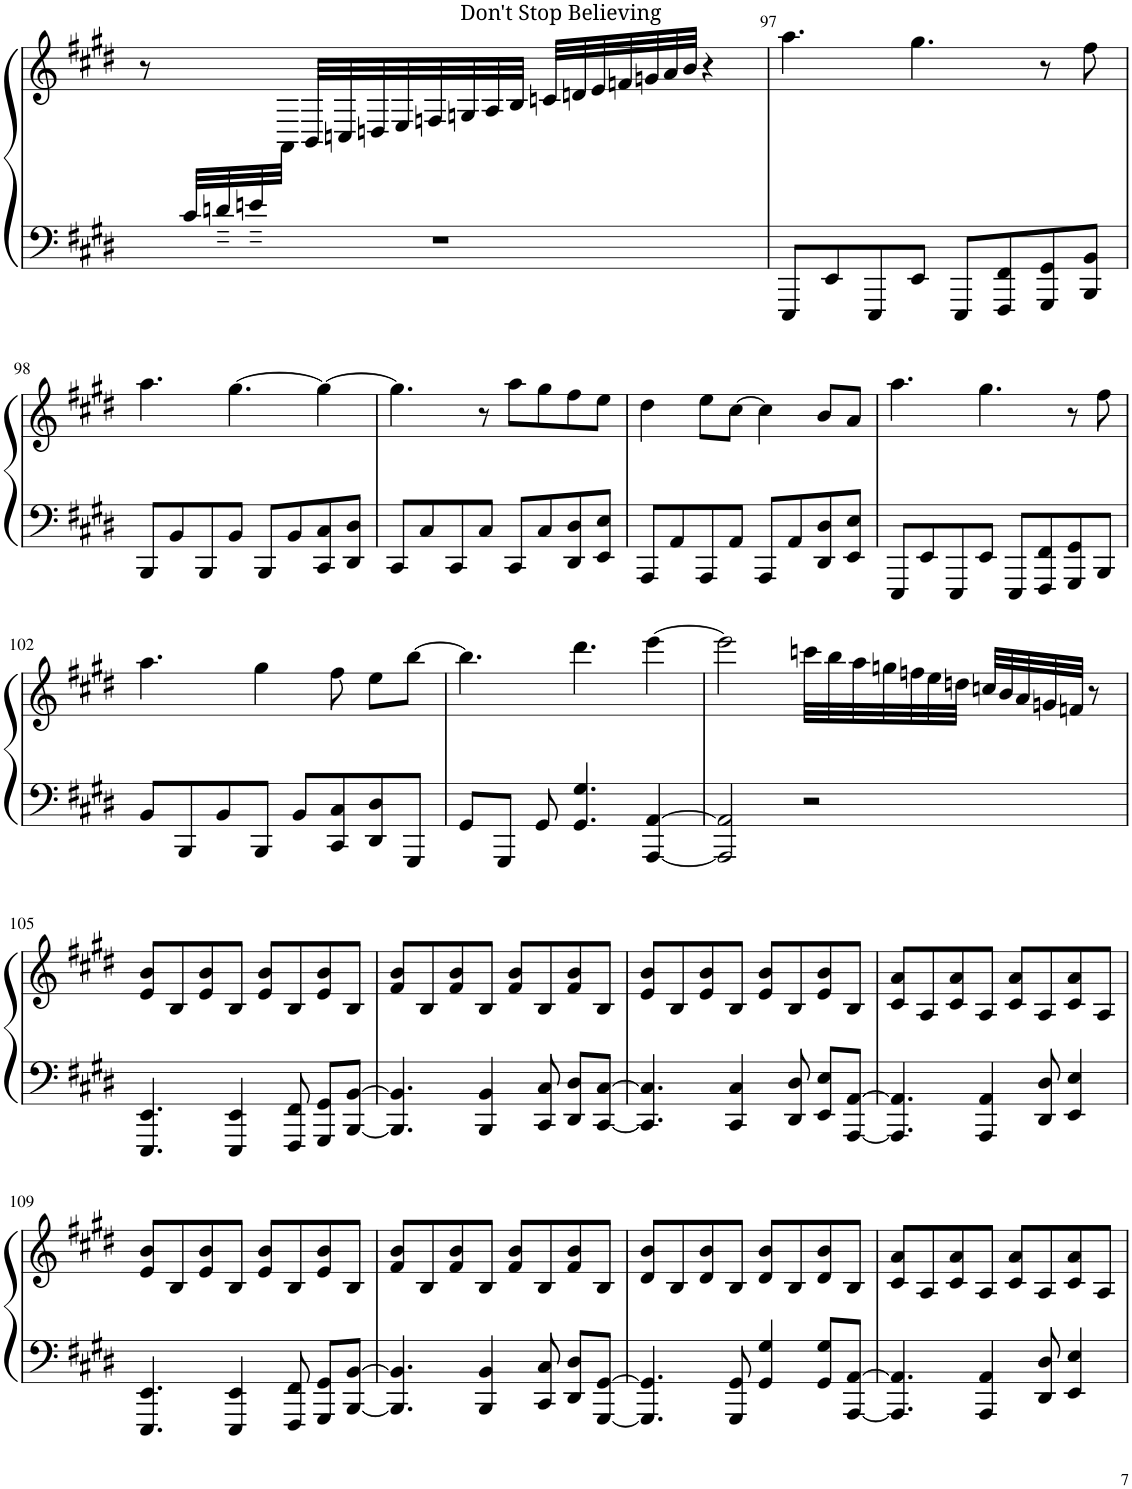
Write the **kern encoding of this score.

**kern	**kern
*part1	*part1
*staff2	*staff1
*I"Piano	*
*I'Pno	*
!!LO:PB:g=z
*clefF4	*clefG2
*k[f#c#g#d#]	*k[f#c#g#d#]
*M2/2	*M2/2
=96X1	=96X1
*^	*
8ryy	32%31r	8r
32c#/LLL	.	16.ryy
32dn~~/	.	.
32en~~/	.	.
2.ryy	.	32AA\JJJ
.	.	32BB/LLL
.	.	32Cn/
.	.	32Dn/
.	.	32E/
.	.	32Fn/
!	!	!LO:TX:a:t=Don't Stop Believing
.	.	32Gn/
.	.	32A/
.	.	32B/JJJ
.	.	32cn/LLL
.	.	32dn/
.	.	32e/
.	.	32fn/
.	.	32gn/
.	.	32a/
.	.	32b/JJJ
.	.	4r
*v	*v	*
=97	=97
8EEE/L	4.aa\
8EE/	.
8EEE/	.
8EE/J	4.gg#\
8EEE/L	.
8FFF#/ 8FF#/	.
8GGG#/ 8GG#/	8r
8BBB/ 8BB/J	8ff#\
!!LO:LB:g=z
=98	=98
8BBB/L	4.aa\
8BB/	.
8BBB/	.
8BB/J	[>4.gg#\
8BBB/L	.
8BB/	.
8CC#/ 8C#/	4gg#\_
8DD#/ 8D#/J	.
=99	=99
8CC#/L	4.gg#\]
8C#/	.
8CC#/	.
8C#/J	8r
8CC#/L	8aa\L
8C#/	8gg#\
8DD#/ 8D#/	8ff#\
8EE/ 8E/J	8ee\J
=100	=100
8AAA/L	4dd#\
8AA/	.
8AAA/	8ee\L
8AA/J	[>8cc#\J
8AAA/L	4cc#\]
8AA/	.
8DD#/ 8D#/	8b/L
8EE/ 8E/J	8a/J
=101	=101
8EEE/L	4.aa\
8EE/	.
8EEE/	.
8EE/J	4.gg#\
8EEE/L	.
8FFF#/ 8FF#/	.
8GGG#/ 8GG#/	8r
8BBB/J	8ff#\
!!LO:LB:g=z
=102	=102
8BB/L	4.aa\
8BBB/	.
8BB/	.
8BBB/J	4gg#\
8BB/L	.
8CC#/ 8C#/	8ff#\
8DD#/ 8D#/	8ee\L
8GGG#/J	[>8bb\J
=103	=103
8GG#/L	4.bb\]
8GGG#/J	.
8GG#/	.
4.GG#/ 4.G#/	4.ddd#\
[<4AAA/ [>4AA/	[>4eee\
=104	=104
2AAA/] 2AA/]	2eee\]
2r	32cccn\LLL
.	32bb\
.	32aa\
.	32ggn\
.	32ffn\
.	32ee\
.	32ddn\JJJ
.	32ccn/LLL
.	32b/
.	32a/
.	32gn/
.	32fn/JJJ
.	8r
!!LO:LB:g=z
=105	=105
4.EEE/ 4.EE/	8e/ 8b/L
.	8B/
.	8e/ 8b/
4EEE/ 4EE/	8B/J
.	8e/ 8b/L
8FFF#/ 8FF#/	8B/
8GGG#/ 8GG#/L	8e/ 8b/
[<8BBB/ [>8BB/J	8B/J
=106	=106
4.BBB/] 4.BB/]	8f#/ 8b/L
.	8B/
.	8f#/ 8b/
4BBB/ 4BB/	8B/J
.	8f#/ 8b/L
8CC#/ 8C#/	8B/
8DD#/ 8D#/L	8f#/ 8b/
[<8CC#/ [>8C#/J	8B/J
=107	=107
4.CC#/] 4.C#/]	8e/ 8b/L
.	8B/
.	8e/ 8b/
4CC#/ 4C#/	8B/J
.	8e/ 8b/L
8DD#/ 8D#/	8B/
8EE/ 8E/L	8e/ 8b/
[<8AAA/ [>8AA/J	8B/J
=108	=108
4.AAA/] 4.AA/]	8c#/ 8a/L
.	8A/
.	8c#/ 8a/
4AAA/ 4AA/	8A/J
.	8c#/ 8a/L
8DD#/ 8D#/	8A/
4EE/ 4E/	8c#/ 8a/
.	8A/J
!!LO:LB:g=z
=109	=109
4.EEE/ 4.EE/	8e/ 8b/L
.	8B/
.	8e/ 8b/
4EEE/ 4EE/	8B/J
.	8e/ 8b/L
8FFF#/ 8FF#/	8B/
8GGG#/ 8GG#/L	8e/ 8b/
[<8BBB/ [>8BB/J	8B/J
=110	=110
4.BBB/] 4.BB/]	8f#/ 8b/L
.	8B/
.	8f#/ 8b/
4BBB/ 4BB/	8B/J
.	8f#/ 8b/L
8CC#/ 8C#/	8B/
8DD#/ 8D#/L	8f#/ 8b/
[<8GGG#/ [>8GG#/J	8B/J
=111	=111
4.GGG#/] 4.GG#/]	8d#/ 8b/L
.	8B/
.	8d#/ 8b/
8GGG#/ 8GG#/	8B/J
4GG#/ 4G#/	8d#/ 8b/L
.	8B/
8GG#/ 8G#/L	8d#/ 8b/
[<8AAA/ [>8AA/J	8B/J
=112	=112
4.AAA/] 4.AA/]	8c#/ 8a/L
.	8A/
.	8c#/ 8a/
4AAA/ 4AA/	8A/J
.	8c#/ 8a/L
8DD#/ 8D#/	8A/
4EE/ 4E/	8c#/ 8a/
.	8A/J
=	=
*-	*-
